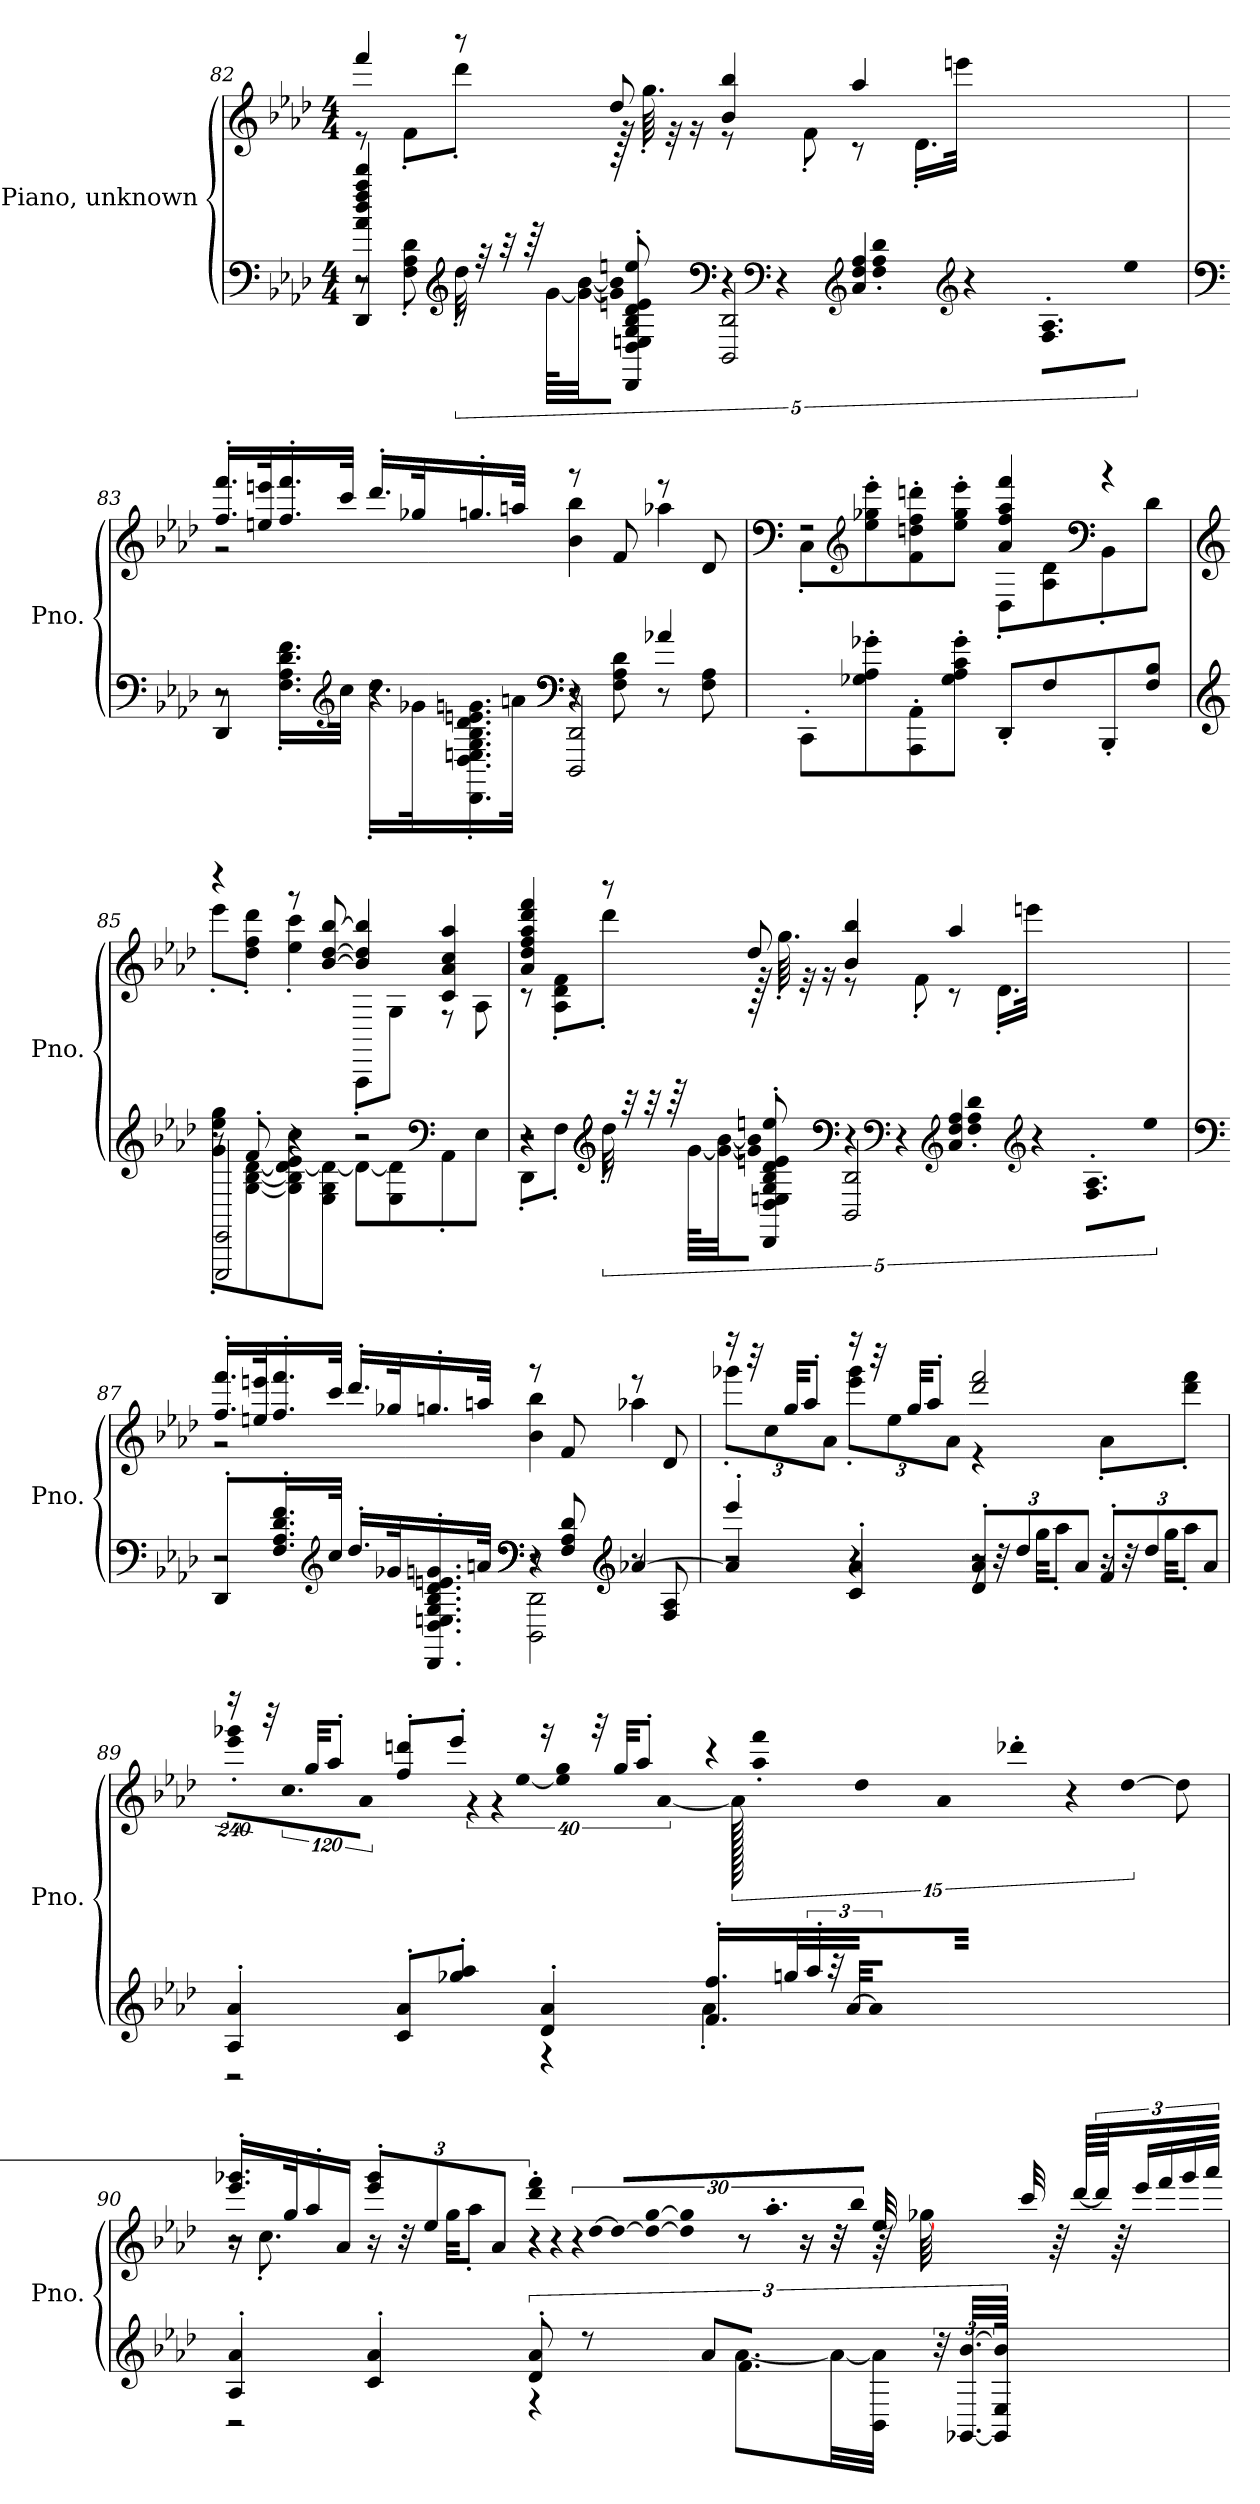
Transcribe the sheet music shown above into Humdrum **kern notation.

**kern	**kern
*part1	*part1
*staff2	*staff1
*I"Piano, unknown	*
*I'Pno.	*
!!LO:LB:g=z
*clefF4	*clefG2
*k[b-e-a-d-]	*k[b-e-a-d-]
*M4/4	*M4/4
=82	=82
*^	*^
*	*^	*	*
2r	8r	4DD-/ 4a-/ 4dd-/ 4ff/ 4aa-/ 4ddd-/	4fff/	8r
.	8F\' 8A-\' 8d-\'	.	.	8f'\L
*clefG2	*	*	*	*
.	40dd-'\	8r	8r	8ddd-'\J
.	40r	.	.	.
.	40r	.	.	.
.	80r	.	.	.
.	[80g\KLLL	.	.	.
.	40g\_ [40b-\JJ	.	.	.
.	8g\] 8b-\]J	8DD-/' 8D-/' 8En/' 8G/' 8B-/' 8d-/' 8en/' 8een/'	8dd-/	128r
.	.	.	.	64.gg'\
.	.	.	.	32r
.	.	.	.	16r
*clefF4	*	*	*	*
4r	8r	2DDD-/ 2DD-/	4b-/ 4bb-/	8r
.	8F\' 8A-\' 8d-\'	.	.	8f'\
*clefG2	*	*	*	*
4a-/ 4dd-/ 4ff/	8r	.	4aa-/	8r
.	16.F\' 16.A-\'LL	.	.	16.d-'\LL
.	32ee\JJk	.	.	32eeen\JJk
!!LO:LB:g=z	!!
=83	=83	=83	=83	=83
*clefF4	*	*	*	*
2r	8r	4DD-/	16.ff/' 16.fff/'LL	2r
.	.	.	32een/ 32eeen/K	.
.	16.F\' 16.A-\' 16.d-\' 16.f\'LL	.	16.ff/' 16.fff/'	.
*clefG2	*	*	*	*
.	32cc\JJk	.	32ccc/JJk	.
.	16.dd-'\LL	4r	16.ddd-'/LL	.
.	32g-X\K	.	32gg-X/K	.
.	16.DD-\' 16.D-\' 16.En\' 16.G\' 16.B-\' 16.d-\' 16.en\' 16.gn\'	.	16.ggn'/	.
.	32an\JJk	.	32aan/JJk	.
*clefF4	*	*	*	*
4r	8r	2DDD-/ 2DD-/	8r	4b-\ 4bb-\
.	8F\ 8A-\ 8d-\	.	8f/	.
4a-X/	8r	.	8r	4aa-X\
.	8F\ 8A-\	.	8d-/	.
*v	*v	*v	*	*
=84	=84	=84
*	*clefF4	*
8CC'\L	2r	8C'\L
*	*clefG2	*
8G-X\' 8A-\' 8g-X\'	.	8ee-\' 8gg-X\' 8eee-\'
8AAA-\' 8AA-\'	.	8f\' 8ddn\' 8ff\' 8dddn\'
8G-\' 8A-\' 8c\' 8g-\'J	.	8ee-\' 8gg-\' 8eee-\'J
8DD-'/L	4a-/ 4ff/ 4aa-/ 4fff/	8D-'\L
8F/	.	8A-\ 8d-\
*	*clefF4	*
8BBB-'/	4r	8BB-'\
8F/ 8B-/J	.	8d-\J
!!LO:LB:g=z	!!
=85	=85	=85
*clefG2	*clefG2	*
*^	*	*
*	*^	*	*
8r	8g\' 8ee-\' 8gg\'L	2EEE-/ 2EE-/	4r	8eee-'\L
8f'/	[8G\ [8B-\ [8d-\	.	.	8dd-\' 8ff\' 8ddd-\'J
4r	8G\] 8B-\] 8d-\_ 8e-\ 8cc\	.	8r	4ee-\' 4ccc\'
.	8E-\ 8G\ 8d-\_J	.	[8b-/ [8dd-/ [8bb-/	.
2r	8d-\L_	2r	4b-/] 4dd-/] 4bb-/]	8AAA-'\L
.	8E-\ 8d-\]	.	.	8G\J
*clefF4	*	*	*	*
.	8AA-'\	.	4c/ 4a-/ 4cc/ 4aa-/	8r
.	8E-\J	.	.	8A-\
=86	=86	=86	=86	=86
2r	8DD-'\L	4r	4a-/ 4dd-/ 4ff/ 4aa-/ 4ddd-/ 4fff/	8r
.	8F'\J	.	.	8A-\' 8d-\' 8f\'L
*clefG2	*	*	*	*
.	40dd-'\	8r	8r	8ddd-'\J
.	40r	.	.	.
.	40r	.	.	.
.	80r	.	.	.
.	[80g\KLLL	.	.	.
.	40g\_ [40b-\JJ	.	.	.
.	8g\] 8b-\]J	8DD-/' 8D-/' 8En/' 8G/' 8B-/' 8d-/' 8en/' 8een/'	8dd-/	128r
.	.	.	.	64.gg'\
.	.	.	.	32r
.	.	.	.	16r
*clefF4	*	*	*	*
4r	8r	2DDD-/ 2DD-/	4b-/ 4bb-/	8r
.	8F\' 8A-\' 8d-\'	.	.	8f'\
*clefG2	*	*	*	*
4a-/ 4dd-/ 4ff/	8r	.	4aa-/	8r
.	16.F\' 16.A-\'LL	.	.	16.d-'\LL
.	32ee\JJk	.	.	32eeen\JJk
!!LO:PB:g=z	!!
=87	=87	=87	=87	=87
*clefF4	*	*	*	*
2r	2r	8DD-'/L	16.ff/' 16.fff/'LL	2r
.	.	.	32een/ 32eeen/K	.
.	.	16.F/' 16.A-/' 16.d-/' 16.f/'L	16.ff/' 16.fff/'	.
*clefG2	*	*	*	*
.	.	32cc/JJk	32ccc/JJk	.
.	.	16.dd-'/LL	16.ddd-'/LL	.
.	.	32g-X/K	32gg-X/K	.
.	.	16.DD-/' 16.D-/' 16.En/' 16.G/' 16.B-/' 16.d-/' 16.en/' 16.gn/'	16.ggn'/	.
.	.	32an/JJk	32aan/JJk	.
*clefF4	*	*	*	*
4r	2DDD-\ 2DD-\	8r	8r	4b-\ 4bb-\
.	.	8F/ 8A-/ 8d-/	8f/	.
*clefG2	*	*	*	*
[4a-X/	.	8r	8r	4aa-X\
.	.	8F/ 8A-/	8d-/	.
!!LO:LB:g=z	!!
=88	=88	=88	=88	=88
*	*	*	*	*Xbrackettup
4a-/]	2r	4eee-'/	16r	12ggg-X'\L
.	.	.	32r	.
.	.	.	.	12cc\
.	.	.	32gg/KKL	.
.	.	.	8aa-'/J	.
.	.	.	.	12a-\J
4r	.	4c/' 4a-/'	16r	12eee-\' 12ggg-\'L
.	.	.	32r	.
.	.	.	.	12ee-\
.	.	.	32gg/KKL	.
.	.	.	8aa-'/J	.
.	.	.	.	12a-\J
*	*	*Xbrackettup	*	*
2r	16r	12d-/' 12a-/'L	2ddd-/ 2fff/	4r
.	32r	.	.	.
.	.	12dd-/	.	.
.	32gg\KKL	.	.	.
.	8aa-'\J	.	.	.
.	.	12a-/J	.	.
.	16r	12f'/L	.	8a-'\L
.	32r	.	.	.
.	.	12dd-/	.	.
.	32gg\KKL	.	.	.
.	8aa-'\J	.	.	8ddd-\' 8fff\'J
.	.	12a-/J	.	.
*	*v	*v	*	*
!!LO:LB:g=z	!!
=89	=89	=89	=89
*	*	*	*brackettup
*	*^	*	*
!	!	!	!	!LO:N:vis=16
*	*v	*v	*	*
4A-/' 4a-/'	2r	16r	1920%137eee-\' 1920%137ggg-X\'LL
.	.	32r	.
!	!	!	!LO:N:vis=16.
.	.	.	960%103cc\
.	.	32gg/KKL	.
.	.	8aa-'/J	.
!	!	!	!LO:N:vis=16
.	.	.	1920%137a-\JJ
!	!	!	!LO:N:vis=32
8c/' 8a-/'L	.	8ff/' 8dddn/'L	640%23r
!	!	!	!LO:N:vis=32
.	.	.	640%23r
!	!	!	!LO:N:vis=32
.	.	.	[640%23ee-\KLL
!	!	!	!LO:N:vis=16
.	.	.	1920%137ee-\] 1920%137gg\
8gg-X/' 8aa-/'J	.	8eee-'/J	.
.	.	.	[240%17a-\J
4d-/' 4a-/'	4r	16r	1920a-\]
*	*	*	*Xbrackettup
.	.	.	12aa-\' 12fff\'L
.	.	32r	.
.	.	.	12dd-\
.	.	32gg/KKL	.
.	.	8aa-'/J	.
.	.	.	12a-\J
16.f/' 16.ff/'LL	4a-'\	4r	.
*	*	*	*brackettup
.	.	.	24ddd-X'\
.	.	.	24r
.	.	.	[24dd-\KL
32ggn/L	.	.	.
*brackettup	*	*	*
48aa-'/JJJ	.	.	.
.	.	.	8dd-\J]
48r	.	.	.
[48a-/KLL	.	.	.
16a-/JJ]	.	.	.
1920ryy	1920ryy	1920ryy	.
!!LO:LB:g=z
=90	=90	=90	=90
*	*	*	*^
4A-/' 4a-/'	2r	16.eee-/' 16.ggg-X/'LL	16r	2r
.	.	.	8.cc'\	.
.	.	32gg/K	.	.
.	.	16aa-'/	.	.
.	.	16a-/JJ	.	.
*	*	*Xbrackettup	*	*
4c/' 4a-/'	.	12eee-/' 12ggg-/'L	16r	.
.	.	.	32r	.
.	.	12ee-/	.	.
.	.	.	32gg\KKL	.
.	.	.	8aa-'\J	.
.	.	12a-/J	.	.
*	*	*brackettup	*	*
!	!	!LO:N:vis=32	!	!
12d-/' 12a-/'	4r	640%23ddd-/' 640%23fff/'	4r	4r
!	!	!LO:N:vis=32	!	!
.	.	640%23r	.	.
!	!	!LO:N:vis=64	!	!
.	.	960%17r	.	.
12r	.	.	.	.
!	!	!LO:N:vis=64	!	!
.	.	[960%17dd-/	.	.
!	!	!LO:N:vis=64	!	!
.	.	960%17dd-/LLLL_	.	.
!	!	!LO:N:vis=64	!	!
.	.	960%17dd-/_ [960%17gg/	.	.
!	!	!LO:N:vis=64	!	!
.	.	960%17dd-/] 960%17gg/]J	.	.
.	.	1920ryy	.	.
!	!	!LO:N:vis=32.	!	!
.	.	1920%103aa-'/	.	.
12a-/L	.	.	.	.
!	!	!LO:N:vis=32	!	!
.	.	640%23bb-/JJJ	.	.
8.f'/J	[8.a-\L	.	8r	8r
.	.	32ccc/	.	.
.	.	64r	.	.
.	.	[64ddd-/LLLL	.	.
.	.	96ddd-/JJJJ]	.	.
.	.	96r	.	.
.	.	24eee-/LL	.	.
.	.	.	16r	16r
*	*	*Xbrackettup	*	*
.	.	24fff/	.	.
.	.	24ggg-/	.	.
48r	32a-\LL_	.	32r	32r
[48.GG-X/ [48.b-/LLL	.	.	.	.
.	.	24aaa-/JJ	.	.
.	32BB-\ 32a-\]JJJ	.	64r	32ee-/
.	.	.	[64gg-X\	.
96GG-/] [96E-/ 96b-/]JJJk	.	.	.	.
1920ryy	1920ryy	.	1920ryy	1920ryy
*v	*v	*	*	*
*	*v	*v	*v
=	=
*-	*-
